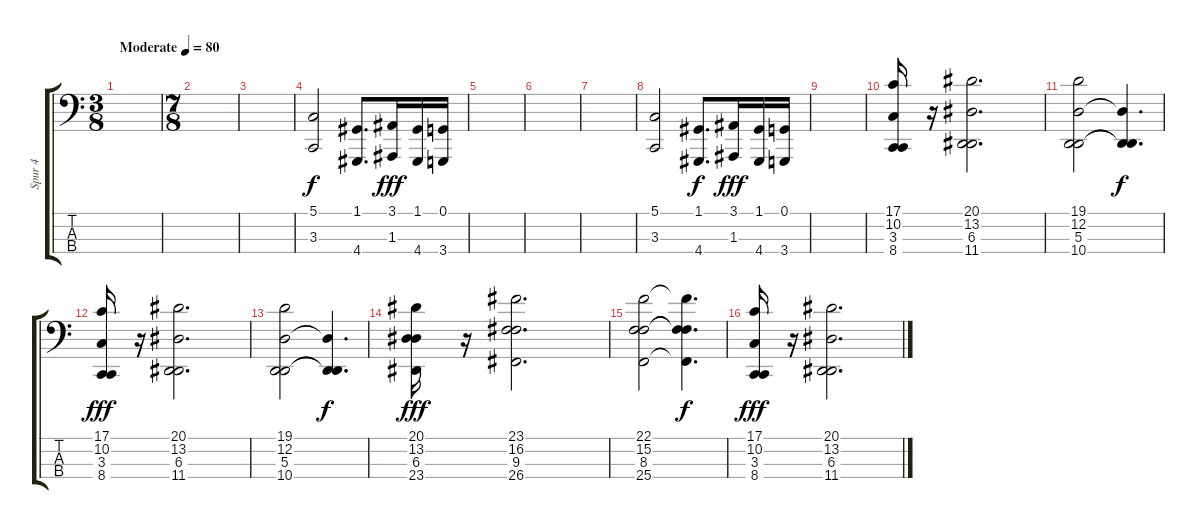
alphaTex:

\track ("Spur 4" "Spur 4") {instrument tuba}
\staff {score tabs}
\tuning (G2 D2 A1 E1) {hide}
\ts (3 8)
\tempo (80 "Moderate")
\clef f4
\ks c
|
\ts (7 8)
|
|
(5.1 3.3).2 (1.1 4.4).8{d dy f} (3.1 1.3).16{dy fff} (1.1 4.4).16 (0.1 3.4).16 |
|
|
|
(5.1 3.3).2 (1.1 4.4).8{d dy f} (3.1 1.3).16{dy fff} (1.1 4.4).16 (0.1 3.4).16 |
|
(17.1 10.2 3.3 8.4).16 r.16 (20.1 13.2 6.3 11.4).2{d} |
(19.1 12.2 5.3 10.4).2 (12.2{t} 5.3{t} 10.4{t}).4{d dy f} |
(17.1 10.2 3.3 8.4).16{dy fff} r.16 (20.1 13.2 6.3 11.4).2{d} |
(19.1 12.2 5.3 10.4).2 (12.2{t} 5.3{t} 10.4{t}).4{d dy f} |
(20.1 13.2 6.3 23.4).16{dy fff} r.16 (23.1 16.2 9.3 26.4).2{d} |
(22.1 15.2 8.3 25.4).2 (22.1{t} 15.2{t} 8.3{t} 25.4{t}).4{d dy f} |
(17.1 10.2 3.3 8.4).16{dy fff} r.16 (20.1 13.2 6.3 11.4).2{d}
